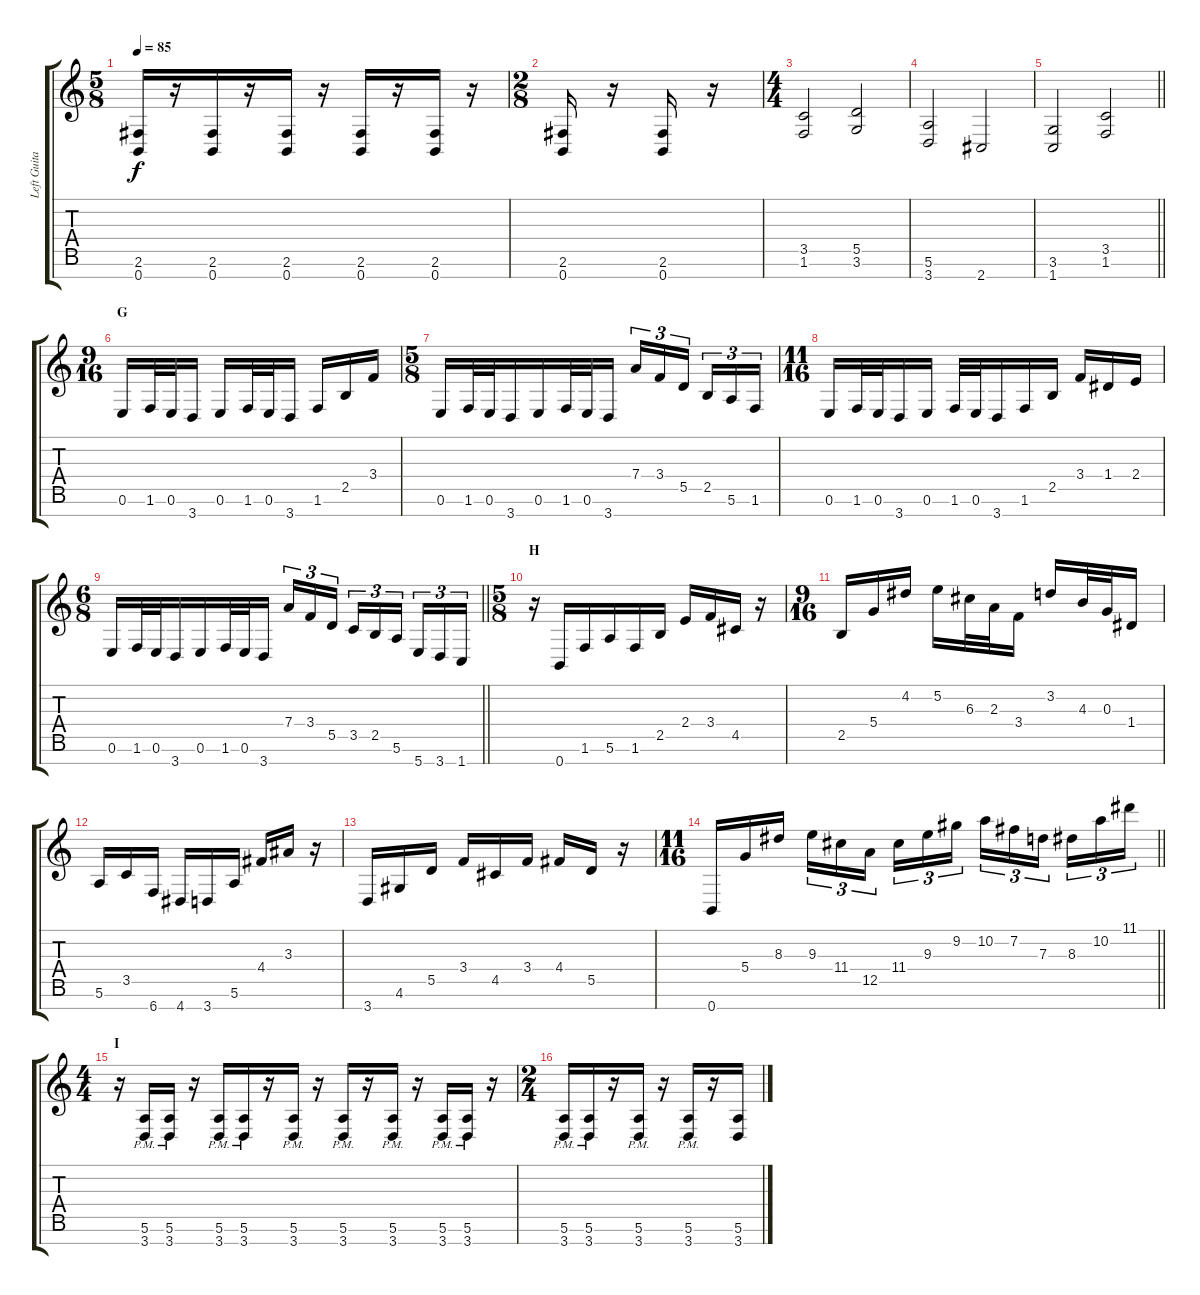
\track ("Left Guitar" "Left Guita") {instrument distortionguitar}
\staff {score tabs}
\tuning (E4 B3 G3 D3 A2 E2 B1) {hide}
\ts (5 8)
\tempo 85
\clef g2
\ks c
(2.6 0.7).16{dy f} r.16 (2.6 0.7).16 r.16 (2.6 0.7).16 r.16 (2.6 0.7).16 r.16 (2.6 0.7).16 r.16 |
\ts (2 8)
(2.6 0.7).16 r.16 (2.6 0.7).16 r.16 |
\ts (4 4)
(3.5 1.6).2 (5.5 3.6).2 |
(5.6 3.7).2 2.7.2 |
\barLineRight lightlight
(3.6 1.7).2 (3.5 1.6).2 |
\ts (9 16)
\section ("" "G")
0.6.16 1.6.32 0.6.32 3.7.16 0.6.16 1.6.32 0.6.32 3.7.16 1.6.16 2.5.16 3.4.16 |
\ts (5 8)
0.6.16 1.6.32 0.6.32 3.7.16 0.6.16 1.6.32 0.6.32 3.7.16 7.4.16{tu (3 2)} 3.4.16{tu (3 2)} 5.5.16{tu (3 2)} 2.5.16{tu (3 2)} 5.6.16{tu (3 2)} 1.6.16{tu (3 2)} |
\ts (11 16)
0.6.16 1.6.32 0.6.32 3.7.16 0.6.16 1.6.32 0.6.32 3.7.16 1.6.16 2.5.16 3.4.16 1.4.16 2.4.16 |
\ts (6 8)
\barLineRight lightlight
0.6.16 1.6.32 0.6.32 3.7.16 0.6.16 1.6.32 0.6.32 3.7.16 7.4.16{tu (3 2)} 3.4.16{tu (3 2)} 5.5.16{tu (3 2) beam splitsecondary} 3.5.16{tu (3 2)} 2.5.16{tu (3 2)} 5.6.16{tu (3 2) beam splitsecondary} 5.7.16{tu (3 2)} 3.7.16{tu (3 2)} 1.7.16{tu (3 2)} |
\ts (5 8)
\section ("" "H")
r.16 0.7.16 1.6.16 5.6.16 1.6.16 2.5.16 2.4.16 3.4.16 4.5.16 r.16 |
\ts (9 16)
2.5.16 5.4.16 4.2.16 5.2.16 6.3.32 2.3.32 3.4.16 3.2.16 4.3.32 0.3.32 1.4.16 |
5.6.16 3.5.16 6.7.16 4.7.16 3.7.16 5.6.16 4.4.16 3.3.16 r.16 |
3.7.16 4.6.16 5.5.16 3.4.16 4.5.16 3.4.16 4.4.16 5.5.16 r.16 |
\ts (11 16)
\barLineRight lightlight
0.7.16 5.4.16 8.3.16 9.3.16{tu (3 2)} 11.4.16{tu (3 2)} 12.5.16{tu (3 2)} 11.4.16{tu (3 2)} 9.3.16{tu (3 2)} 9.2.16{tu (3 2)} 10.2.16{tu (3 2)} 7.2.16{tu (3 2)} 7.3.16{tu (3 2)} 8.3.16{tu (3 2)} 10.2.16{tu (3 2)} 11.1.16{tu (3 2)} |
\ts (4 4)
\section ("" "I")
r.16 (5.6{pm} 3.7{pm}).16 (5.6{pm} 3.7{pm}).16 r.16 (5.6{pm} 3.7{pm}).16 (5.6{pm} 3.7{pm}).16 r.16 (5.6{pm} 3.7{pm}).16 r.16 (5.6{pm} 3.7{pm}).16 r.16 (5.6{pm} 3.7{pm}).16 r.16 (5.6{pm} 3.7{pm}).16 (5.6{pm} 3.7{pm}).16 r.16 |
\ts (2 4)
(5.6{pm} 3.7{pm}).16 (5.6{pm} 3.7{pm}).16 r.16 (5.6{pm} 3.7{pm}).16 r.16 (5.6{pm} 3.7{pm}).16 r.16 (5.6 3.7).16
